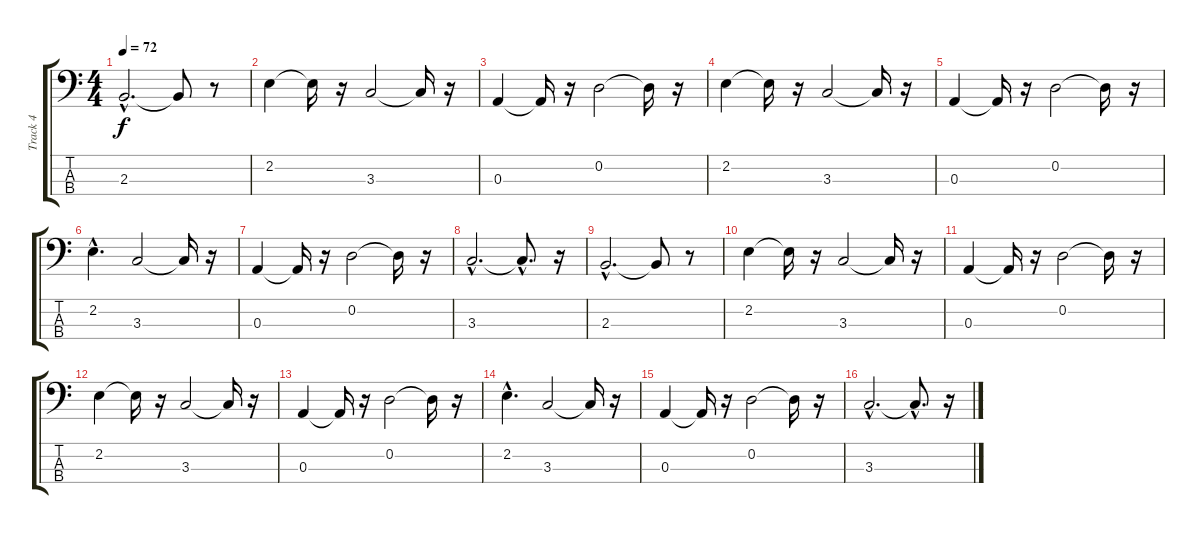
\track ("Track 4" "Track 4") {instrument electricbassfinger}
\staff {score tabs}
\tuning (G2 D2 A1 E1) {hide}
\ts (4 4)
\tempo 72
\clef f4
\ks c
2.3{hac}.2{d dy f} 2.3{t}.8 r.8 |
2.2.4 2.2{t}.16 r.16 3.3.2 3.3{t}.16 r.16 |
0.3.4 0.3{t}.16 r.16 0.2.2 0.2{t}.16 r.16 |
2.2.4 2.2{t}.16 r.16 3.3.2 3.3{t}.16 r.16 |
0.3.4 0.3{t}.16 r.16 0.2.2 0.2{t}.16 r.16 |
2.2{hac}.4{d} 3.3.2 3.3{t}.16 r.16 |
0.3.4 0.3{t}.16 r.16 0.2.2 0.2{t}.16 r.16 |
3.3{hac}.2{d} 3.3{hac t}.8{d} r.16 |
2.3{hac}.2{d} 2.3{t}.8 r.8 |
2.2.4 2.2{t}.16 r.16 3.3.2 3.3{t}.16 r.16 |
0.3.4 0.3{t}.16 r.16 0.2.2 0.2{t}.16 r.16 |
2.2.4 2.2{t}.16 r.16 3.3.2 3.3{t}.16 r.16 |
0.3.4 0.3{t}.16 r.16 0.2.2 0.2{t}.16 r.16 |
2.2{hac}.4{d} 3.3.2 3.3{t}.16 r.16 |
0.3.4 0.3{t}.16 r.16 0.2.2 0.2{t}.16 r.16 |
3.3{hac}.2{d} 3.3{hac t}.8{d} r.16
